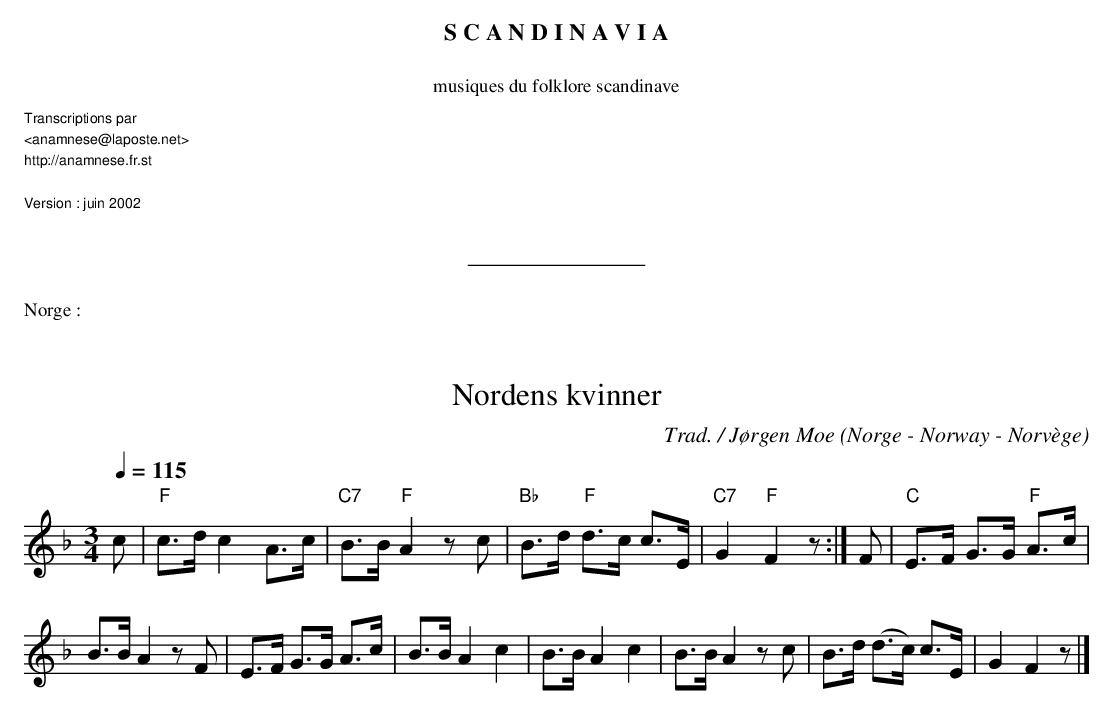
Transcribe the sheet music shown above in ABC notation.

X:1
T:Nordens kvinner
C:Trad. / Jørgen Moe
O:Norge - Norway - Norvège
M:3/4
L:1/8
Q:1/4=115
K:F
c | "F"c>d c2 A>c | "C7"B>B "F"A2 z c | "Bb"B>d "F"d>c c>E | "C7"G2"F"F2 z :| F | "C"E>F G>G "F"A>c |
B>B A2 z F | E>F G>G A>c | B>B A2 c2 | B>B A2 c2 | B>B A2 zc |B>d (d>c) c>E | G2 F2 z |]
